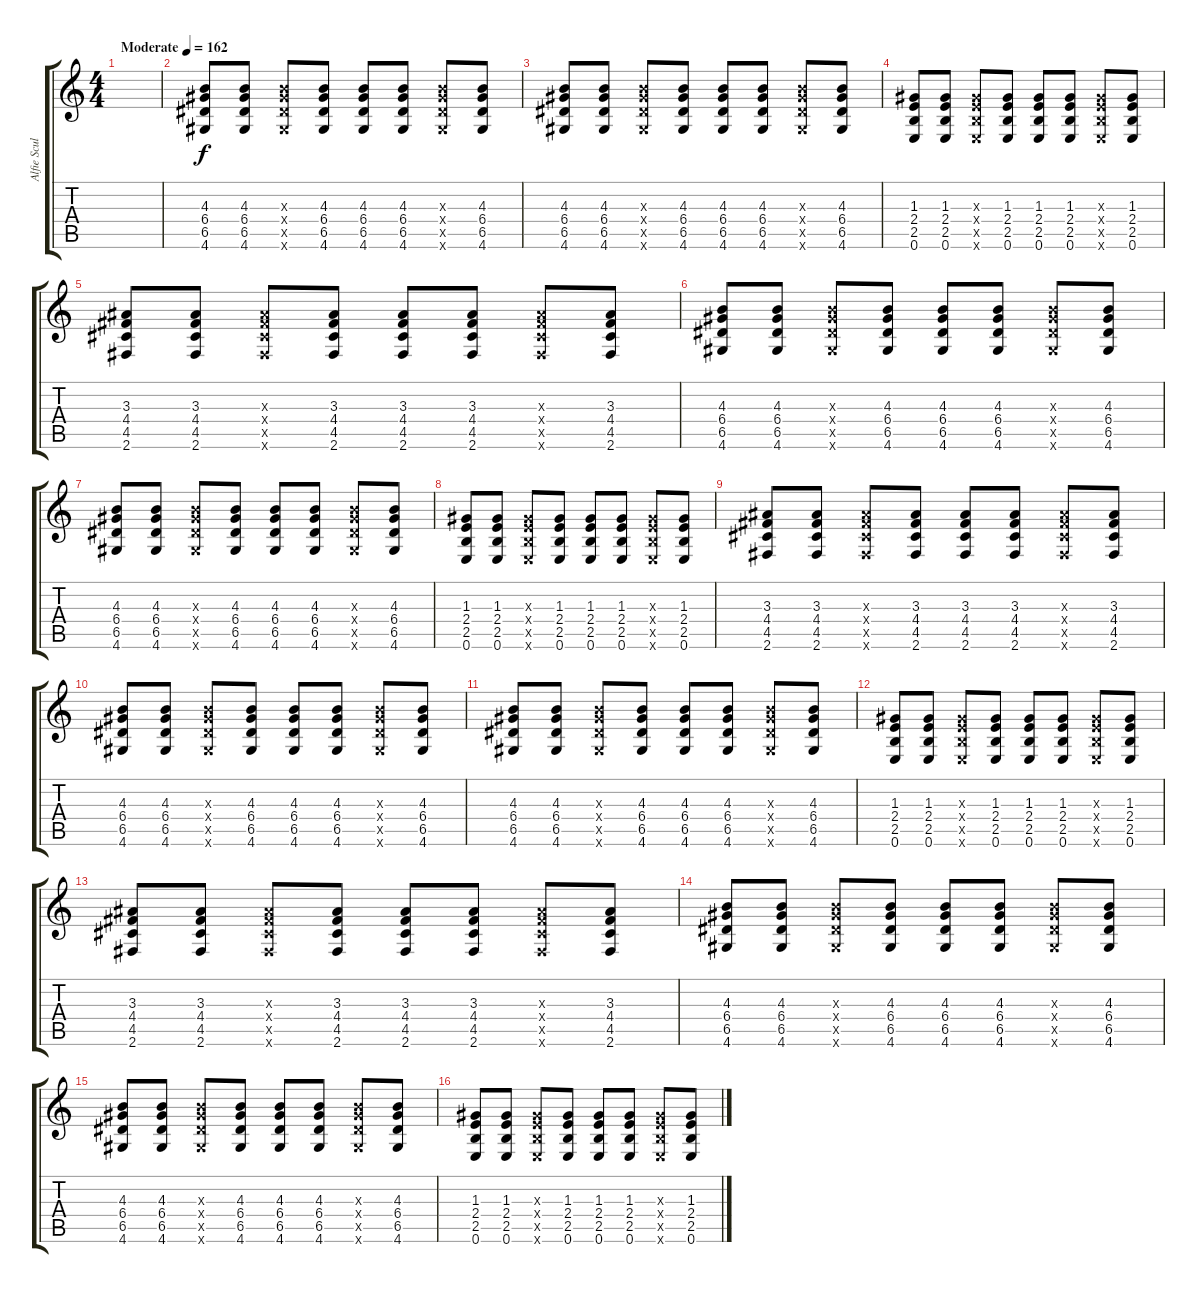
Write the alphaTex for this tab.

\track ("Alfie Scully" "Alfie Scul") {instrument distortionguitar}
\staff {score tabs}
\tuning (E4 B3 G3 D3 A2 E2) {hide}
\ts (4 4)
\tempo (162 "Moderate")
\clef g2
\ks c
|
(4.3 6.4 6.5 4.6).8 (4.3 6.4 6.5 4.6).8 (4.3{x} 6.4{x} 6.5{x} 4.6{x}).8 (4.3 6.4 6.5 4.6).8 (4.3 6.4 6.5 4.6).8 (4.3 6.4 6.5 4.6).8 (4.3{x} 6.4{x} 6.5{x} 4.6{x}).8 (4.3 6.4 6.5 4.6).8 |
(4.3 6.4 6.5 4.6).8 (4.3 6.4 6.5 4.6).8 (4.3{x} 6.4{x} 6.5{x} 4.6{x}).8 (4.3 6.4 6.5 4.6).8 (4.3 6.4 6.5 4.6).8 (4.3 6.4 6.5 4.6).8 (4.3{x} 6.4{x} 6.5{x} 4.6{x}).8 (4.3 6.4 6.5 4.6).8 |
(1.3 2.4 2.5 0.6).8 (1.3 2.4 2.5 0.6).8 (1.3{x} 2.4{x} 2.5{x} 0.6{x}).8 (1.3 2.4 2.5 0.6).8 (1.3 2.4 2.5 0.6).8 (1.3 2.4 2.5 0.6).8 (1.3{x} 2.4{x} 2.5{x} 0.6{x}).8 (1.3 2.4 2.5 0.6).8 |
(3.3 4.4 4.5 2.6).8 (3.3 4.4 4.5 2.6).8 (3.3{x} 4.4{x} 4.5{x} 2.6{x}).8 (3.3 4.4 4.5 2.6).8 (3.3 4.4 4.5 2.6).8 (3.3 4.4 4.5 2.6).8 (3.3{x} 4.4{x} 4.5{x} 2.6{x}).8 (3.3 4.4 4.5 2.6).8 |
(4.3 6.4 6.5 4.6).8 (4.3 6.4 6.5 4.6).8 (4.3{x} 6.4{x} 6.5{x} 4.6{x}).8 (4.3 6.4 6.5 4.6).8 (4.3 6.4 6.5 4.6).8 (4.3 6.4 6.5 4.6).8 (4.3{x} 6.4{x} 6.5{x} 4.6{x}).8 (4.3 6.4 6.5 4.6).8 |
(4.3 6.4 6.5 4.6).8 (4.3 6.4 6.5 4.6).8 (4.3{x} 6.4{x} 6.5{x} 4.6{x}).8 (4.3 6.4 6.5 4.6).8 (4.3 6.4 6.5 4.6).8 (4.3 6.4 6.5 4.6).8 (4.3{x} 6.4{x} 6.5{x} 4.6{x}).8 (4.3 6.4 6.5 4.6).8 |
(1.3 2.4 2.5 0.6).8 (1.3 2.4 2.5 0.6).8 (1.3{x} 2.4{x} 2.5{x} 0.6{x}).8 (1.3 2.4 2.5 0.6).8 (1.3 2.4 2.5 0.6).8 (1.3 2.4 2.5 0.6).8 (1.3{x} 2.4{x} 2.5{x} 0.6{x}).8 (1.3 2.4 2.5 0.6).8 |
(3.3 4.4 4.5 2.6).8 (3.3 4.4 4.5 2.6).8 (3.3{x} 4.4{x} 4.5{x} 2.6{x}).8 (3.3 4.4 4.5 2.6).8 (3.3 4.4 4.5 2.6).8 (3.3 4.4 4.5 2.6).8 (3.3{x} 4.4{x} 4.5{x} 2.6{x}).8 (3.3 4.4 4.5 2.6).8 |
(4.3 6.4 6.5 4.6).8 (4.3 6.4 6.5 4.6).8 (4.3{x} 6.4{x} 6.5{x} 4.6{x}).8 (4.3 6.4 6.5 4.6).8 (4.3 6.4 6.5 4.6).8 (4.3 6.4 6.5 4.6).8 (4.3{x} 6.4{x} 6.5{x} 4.6{x}).8 (4.3 6.4 6.5 4.6).8 |
(4.3 6.4 6.5 4.6).8 (4.3 6.4 6.5 4.6).8 (4.3{x} 6.4{x} 6.5{x} 4.6{x}).8 (4.3 6.4 6.5 4.6).8 (4.3 6.4 6.5 4.6).8 (4.3 6.4 6.5 4.6).8 (4.3{x} 6.4{x} 6.5{x} 4.6{x}).8 (4.3 6.4 6.5 4.6).8 |
(1.3 2.4 2.5 0.6).8 (1.3 2.4 2.5 0.6).8 (1.3{x} 2.4{x} 2.5{x} 0.6{x}).8 (1.3 2.4 2.5 0.6).8 (1.3 2.4 2.5 0.6).8 (1.3 2.4 2.5 0.6).8 (1.3{x} 2.4{x} 2.5{x} 0.6{x}).8 (1.3 2.4 2.5 0.6).8 |
(3.3 4.4 4.5 2.6).8 (3.3 4.4 4.5 2.6).8 (3.3{x} 4.4{x} 4.5{x} 2.6{x}).8 (3.3 4.4 4.5 2.6).8 (3.3 4.4 4.5 2.6).8 (3.3 4.4 4.5 2.6).8 (3.3{x} 4.4{x} 4.5{x} 2.6{x}).8 (3.3 4.4 4.5 2.6).8 |
(4.3 6.4 6.5 4.6).8 (4.3 6.4 6.5 4.6).8 (4.3{x} 6.4{x} 6.5{x} 4.6{x}).8 (4.3 6.4 6.5 4.6).8 (4.3 6.4 6.5 4.6).8 (4.3 6.4 6.5 4.6).8 (4.3{x} 6.4{x} 6.5{x} 4.6{x}).8 (4.3 6.4 6.5 4.6).8 |
(4.3 6.4 6.5 4.6).8 (4.3 6.4 6.5 4.6).8 (4.3{x} 6.4{x} 6.5{x} 4.6{x}).8 (4.3 6.4 6.5 4.6).8 (4.3 6.4 6.5 4.6).8 (4.3 6.4 6.5 4.6).8 (4.3{x} 6.4{x} 6.5{x} 4.6{x}).8 (4.3 6.4 6.5 4.6).8 |
(1.3 2.4 2.5 0.6).8 (1.3 2.4 2.5 0.6).8 (1.3{x} 2.4{x} 2.5{x} 0.6{x}).8 (1.3 2.4 2.5 0.6).8 (1.3 2.4 2.5 0.6).8 (1.3 2.4 2.5 0.6).8 (1.3{x} 2.4{x} 2.5{x} 0.6{x}).8 (1.3 2.4 2.5 0.6).8
